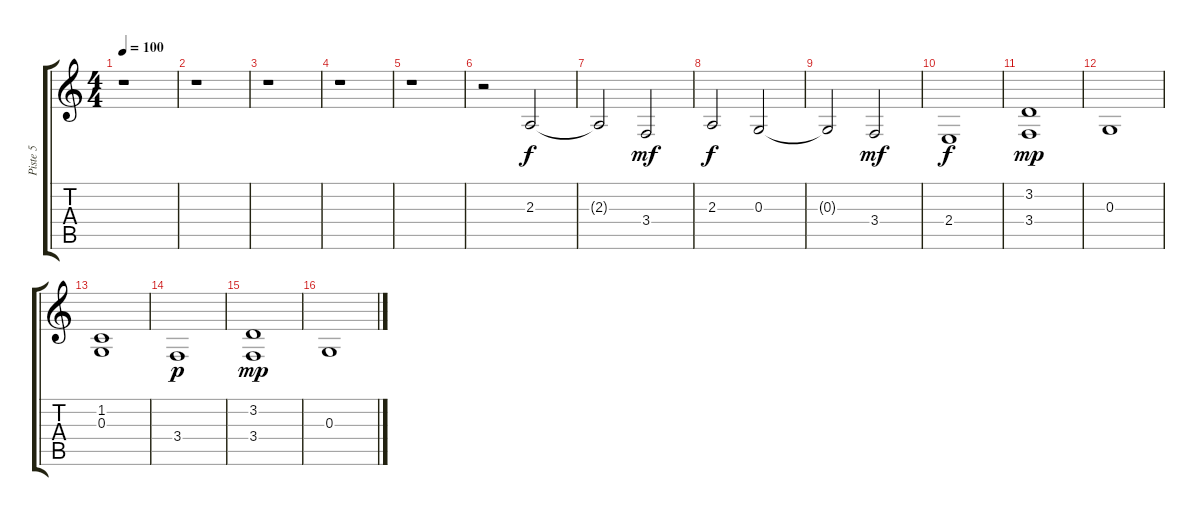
\track ("Piste 5" "Piste 5") {instrument stringensemble2}
\staff {score tabs}
\tuning (E4 B3 G3 D3 A2 E2) {hide}
\ts (4 4)
\tempo 100
\clef g2
\ks c
r.1{dy f instrument stringensemble2} |
r.1 |
r.1 |
r.1 |
r.1 |
r.2 2.3.2 |
2.3{t}.2 3.4.2{dy mf} |
2.3.2{dy f} 0.3.2 |
0.3{t}.2 3.4.2{dy mf} |
2.4.1{dy f} |
(3.2 3.4).1{dy mp} |
0.3.1 |
(1.2 0.3).1 |
3.4.1{dy p} |
(3.2 3.4).1{dy mp} |
0.3.1
